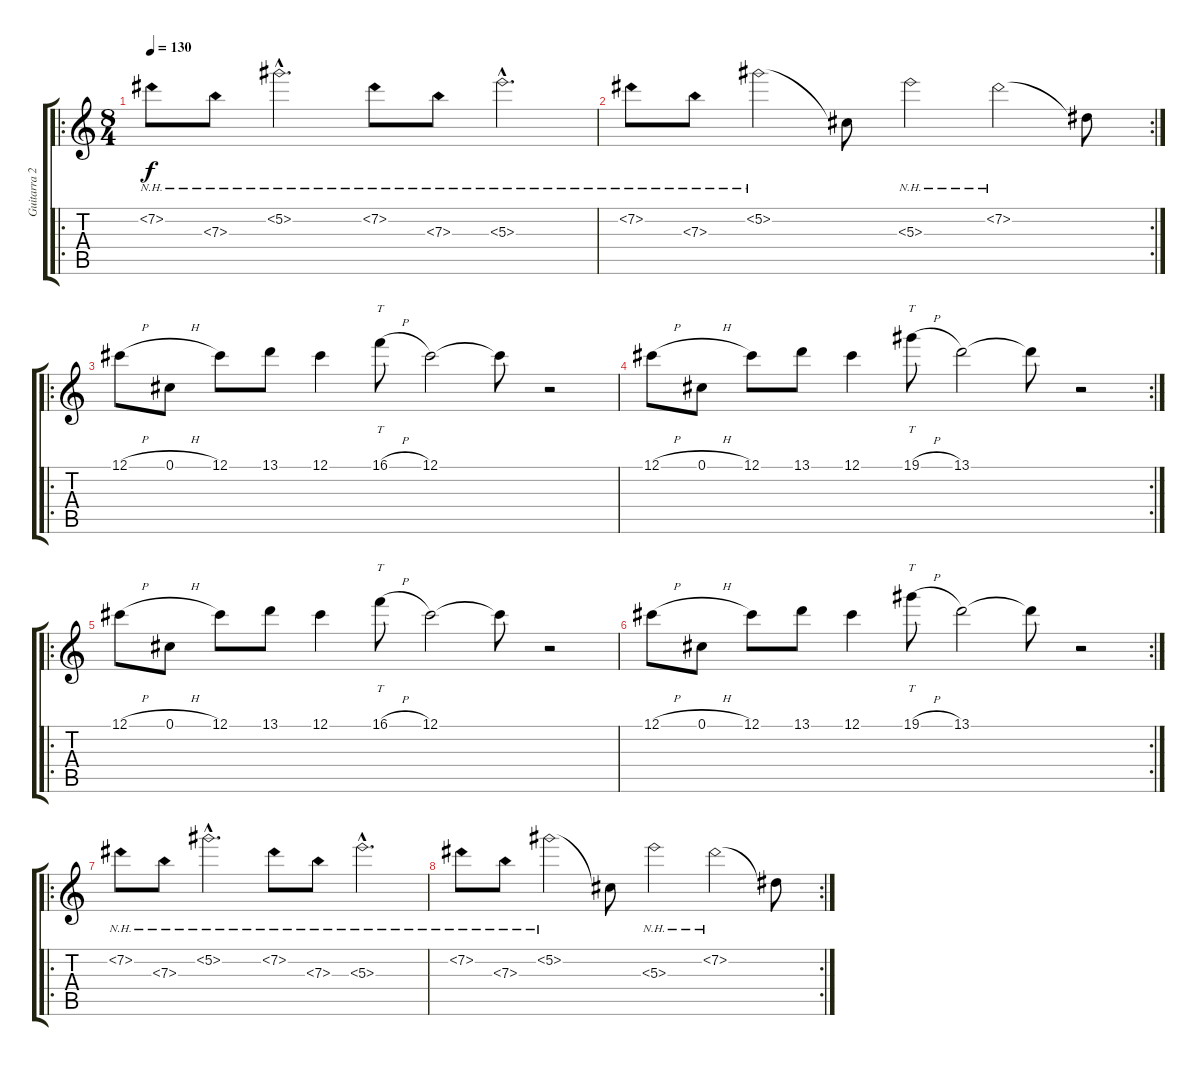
\track ("Guitarra 2" "Guitarra 2") {instrument distortionguitar}
\staff {score tabs}
\tuning (Db4 Ab3 E3 B2 Gb2 Db2) {hide}
\ro
\ts (8 4)
\tempo 130
\clef g2
\ks c
7.2{nh}.8{dy f} 7.3{nh}.8 5.2{nh hac}.2{d} 7.2{nh}.8 7.3{nh}.8 5.3{nh hac}.2{d} |
\rc 2
7.2{nh}.8 7.3{nh}.8 5.2{nh}.2 5.2{t}.8 5.3{nh}.2 7.2{nh}.2 7.2{t}.8 |
\ro
12.1{h}.8 0.1{h}.8 12.1.8 13.1.8 12.1.4 16.1{h}.8{tt} 12.1.2 12.1{t}.8 r.2 |
\rc 2
12.1{h}.8 0.1{h}.8 12.1.8 13.1.8 12.1.4 19.1{h}.8{tt} 13.1.2 13.1{t}.8 r.2 |
\ro
12.1{h}.8 0.1{h}.8 12.1.8 13.1.8 12.1.4 16.1{h}.8{tt} 12.1.2 12.1{t}.8 r.2 |
\rc 2
12.1{h}.8 0.1{h}.8 12.1.8 13.1.8 12.1.4 19.1{h}.8{tt} 13.1.2 13.1{t}.8 r.2 |
\ro
7.2{nh}.8 7.3{nh}.8 5.2{nh hac}.2{d} 7.2{nh}.8 7.3{nh}.8 5.3{nh hac}.2{d} |
\rc 2
7.2{nh}.8 7.3{nh}.8 5.2{nh}.2 5.2{t}.8 5.3{nh}.2 7.2{nh}.2 7.2{t}.8
